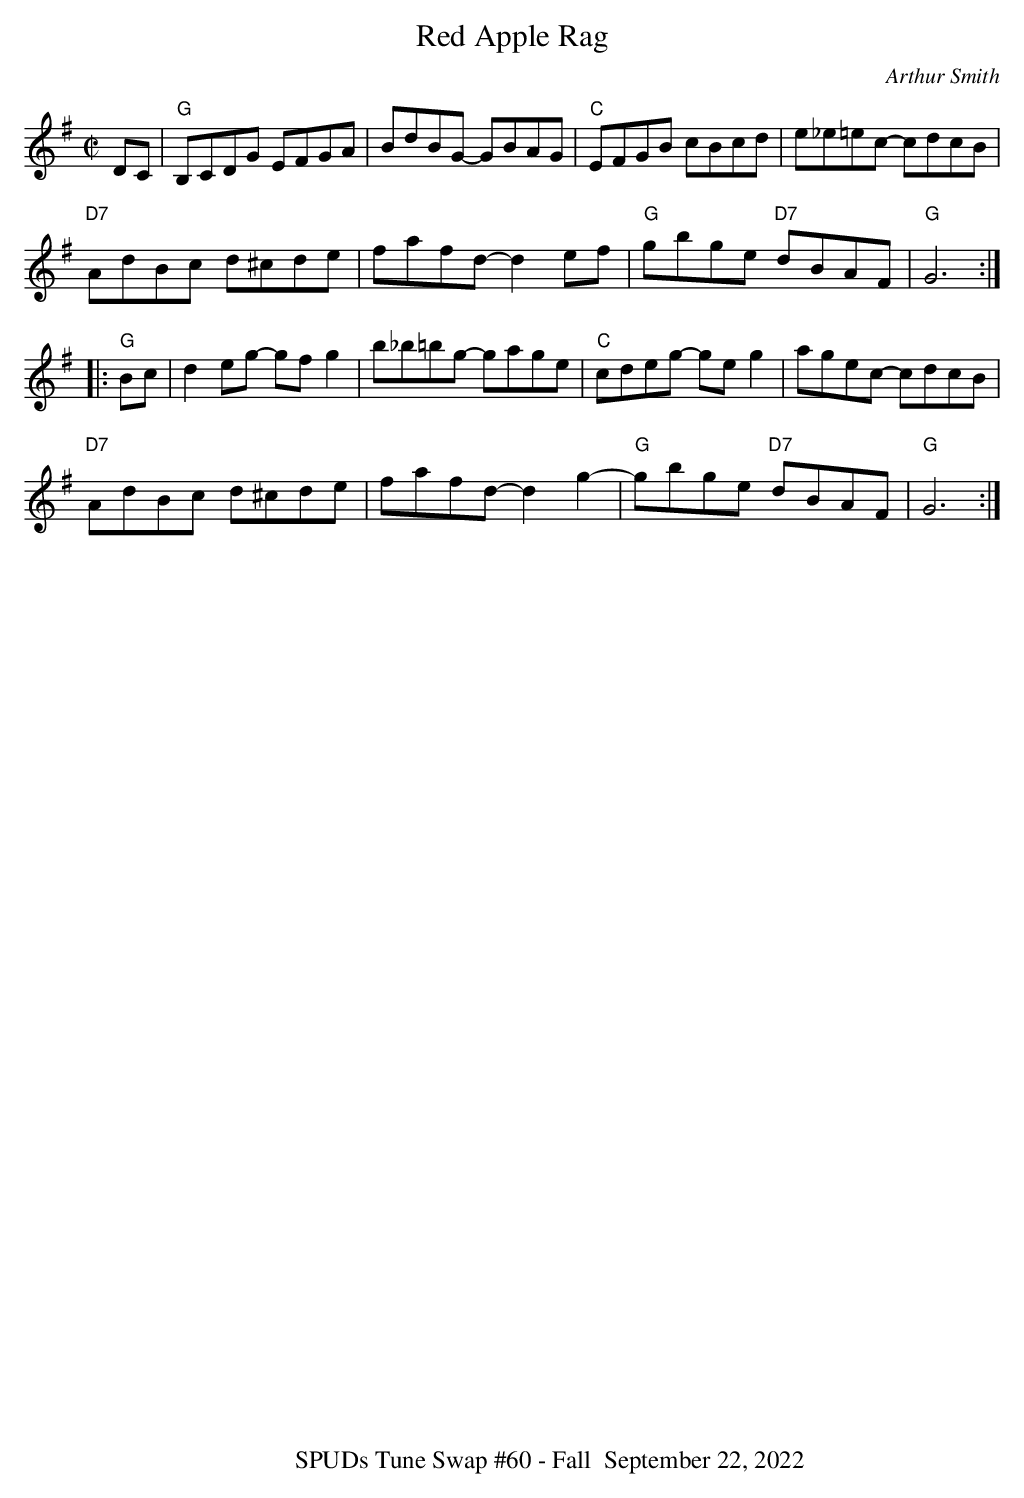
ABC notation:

X:1
T:Red Apple Rag
M:C|
L:1/8
C:Arthur Smith
K:G
DC|"G"B,CDG EFGA|BdBG- GBAG|"C"EFGB cBcd|e_e=ec- cdcB|
"D7"AdBc d^cde|fafd- d2 ef|"G"gbge "D7"dBAF|"G"G6:|
|:"G"Bc|d2 eg- gf g2|b_b=bg- gage|"C"cdeg- ge g2|agec- cdcB|
"D7"AdBc d^cde|fafd- d2 g2-|"G"gbge "D7"dBAF|"G"G6:|
